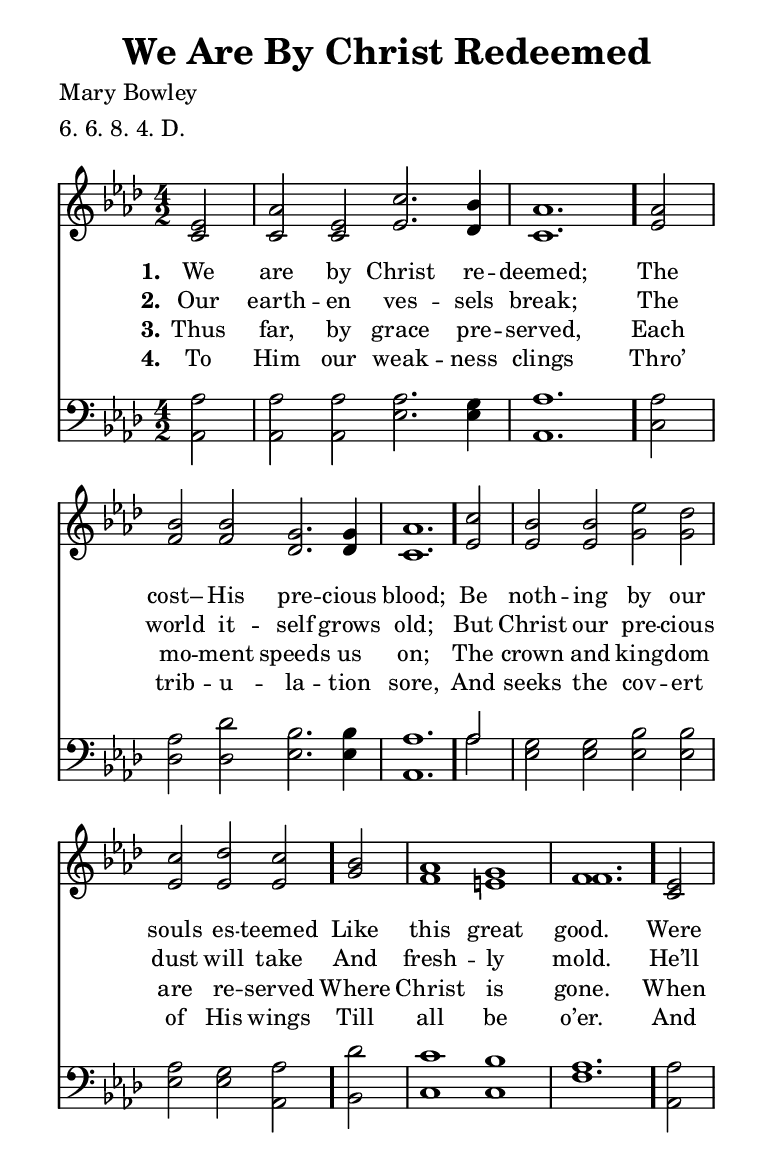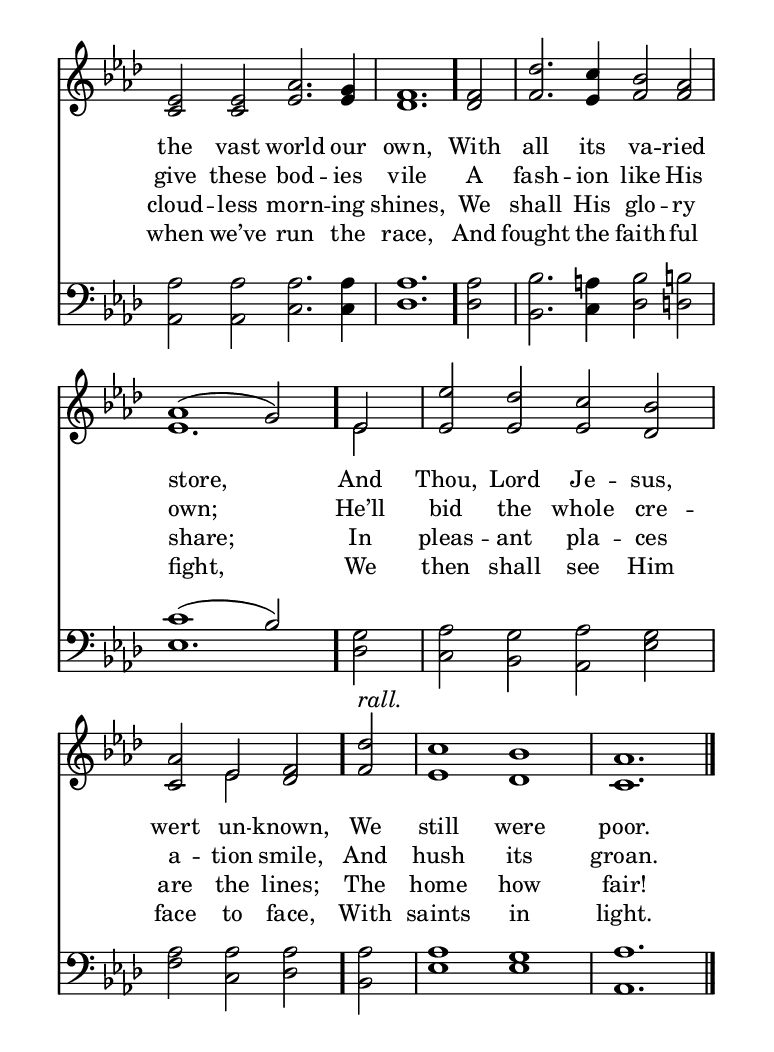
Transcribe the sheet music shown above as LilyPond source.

\include "common/global.ily"
\paper {
  \include "common/paper.ily"
}

\header{
  hymnnumber = "275"
  title = "We Are By Christ Redeemed"
  tunename = "Priory"
  meter = "6. 6. 8. 4. D."
  poet = "Mary Bowley"
  composer = ""
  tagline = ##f
}

global = {
  \include "common/overrides.ily"
  \override Staff.TimeSignature.style = #'numbered
  \time 4/2
  \override Score.MetronomeMark.transparent = ##t % hide all fermata changes too
  \tempo 2=90
  \key aes \major
  \partial 2
  \autoBeamOff
}

notesSoprano = {
\global
\relative c' {

  ees2 | aes ees c'2. bes4 | aes1.
  aes2 | bes bes g2. g4 | aes1. \eogbreak
  c2 | bes bes ees des | c des c
  bes2 | aes1 g | f1. \eogbreak
  ees2 | ees ees aes2. g4 | f1.
  f2 | des'2. c4 bes2 aes | aes1( g2) \eogbreak
  ees2 | ees' des c bes | aes ees f
  des'2^\markup{\italic rall.} | c1 bes | aes1. \eogbreak

  \bar "|."

}
}

notesAlto = {
\global
\relative e' {

  c2 | c c ees2. des4 | c1.
  ees2 | f f des2. des4 | c1.
  ees2 | ees ees g g | ees ees ees
  g2 | f1 e | f1.
  c2 | c c ees2. ees4 | des1.
  des2 | f2. ees4 f2 f | ees1.
  ees2 | ees ees ees des | c ees des
  f2 | ees1 des | c1.

}
}

notesTenor = {
\global
\relative a {

  aes2 | aes aes aes2. g4 | aes1.
  aes2 | aes des bes2. bes4 | aes1.
  aes2 | g g bes bes | aes g aes
  des2 | c1 bes | aes1.
  aes2 | aes aes aes2. aes4 | aes1.
  aes2 | bes2. a4 bes2 b | c1( bes2)
  g2 | aes g aes g | aes aes aes
  aes2 | aes1 g | aes1.

}
}

notesBass = {
\global
\relative f, {

  aes2 | aes aes ees'2. ees4 | aes,1.
  c2 | des des ees2. ees4 | aes,1.
  aes'2 | ees ees ees ees | ees ees aes,
  bes2 | c1 c | f1.
  aes,2 | aes aes c2. c4 | des1.
  des2 | bes2. c4 des2 d | ees1.
  des2 | c bes aes ees' | f c des
  bes2 | ees1 ees | aes,1.

}
}

wordsA = \lyricmode {
\set stanza = "1."

We are by Christ re -- deemed; \bar "."
The cost– His pre -- cious blood; \bar "."
Be noth -- ing by our souls es -- teemed \bar "."
Like this great good. \bar "."
Were the vast world our own, \bar "."
With all its va -- ried store, \bar "."
And Thou, Lord Je -- sus, wert un -- known, \bar "."
We still were poor. \bar "."

}

wordsB = \lyricmode {
\set stanza = "2."

Our earth -- en ves -- sels break;
The world it -- self grows old;
But Christ our pre -- cious dust will take
And fresh -- ly mold.
He’ll give these bod -- ies vile
A fash -- ion like His own;
He’ll bid the whole cre -- a -- tion smile,
And hush its groan.

}

wordsC = \lyricmode {
\set stanza = "3."

Thus far, by grace pre -- served,
Each mo -- ment speeds us on;
The crown and king -- dom are re -- served
Where Christ is gone.
When cloud -- less morn -- ing shines,
We shall His glo -- ry share;
In pleas -- ant pla -- ces are the lines;
The home how fair!

}

wordsD = \lyricmode {
\set stanza = "4."

To Him our weak -- ness clings
Thro’ trib -- u -- la -- tion sore,
And seeks the cov -- ert of His wings
Till all be o’er.
And when we’ve run the race,
And fought the faith -- ful fight,
We then shall see Him face to face,
With saints in light.

}

\score {
  \context ChoirStaff <<
    \context Staff = upper <<
      \set Staff.autoBeaming = ##f
      \set ChoirStaff.systemStartDelimiter = #'SystemStartBar
      \set ChoirStaff.printPartCombineTexts = ##f
      \partcombine #'(2 . 9) \notesSoprano \notesAlto
      \context NullVoice = sopranos { \voiceOne << \notesSoprano >> }
      \context NullVoice = altos { \voiceTwo << \notesAlto >> }
      \context Lyrics = one   \lyricsto sopranos \wordsA
      \context Lyrics = two   \lyricsto sopranos \wordsB
      \context Lyrics = three \lyricsto sopranos \wordsC
      \context Lyrics = four  \lyricsto sopranos \wordsD
    >>
    \context Staff = men <<
      \set Staff.autoBeaming = ##f
      \clef bass
      \set ChoirStaff.printPartCombineTexts = ##f
      \partcombine #'(2 . 9) \notesTenor \notesBass
      \context NullVoice = tenors { \voiceOne << \notesTenor >> }
      \context NullVoice = basses { \voiceTwo << \notesBass >> }
    >>
  >>
  \layout {
    \include "common/layout.ily"
  }
  \midi{
    \include "common/midi.ily"
  }
}

\version "2.19.49"  % necessary for upgrading to future LilyPond versions.

% vi:set et ts=2 sw=2 ai nocindent syntax=lilypond:
